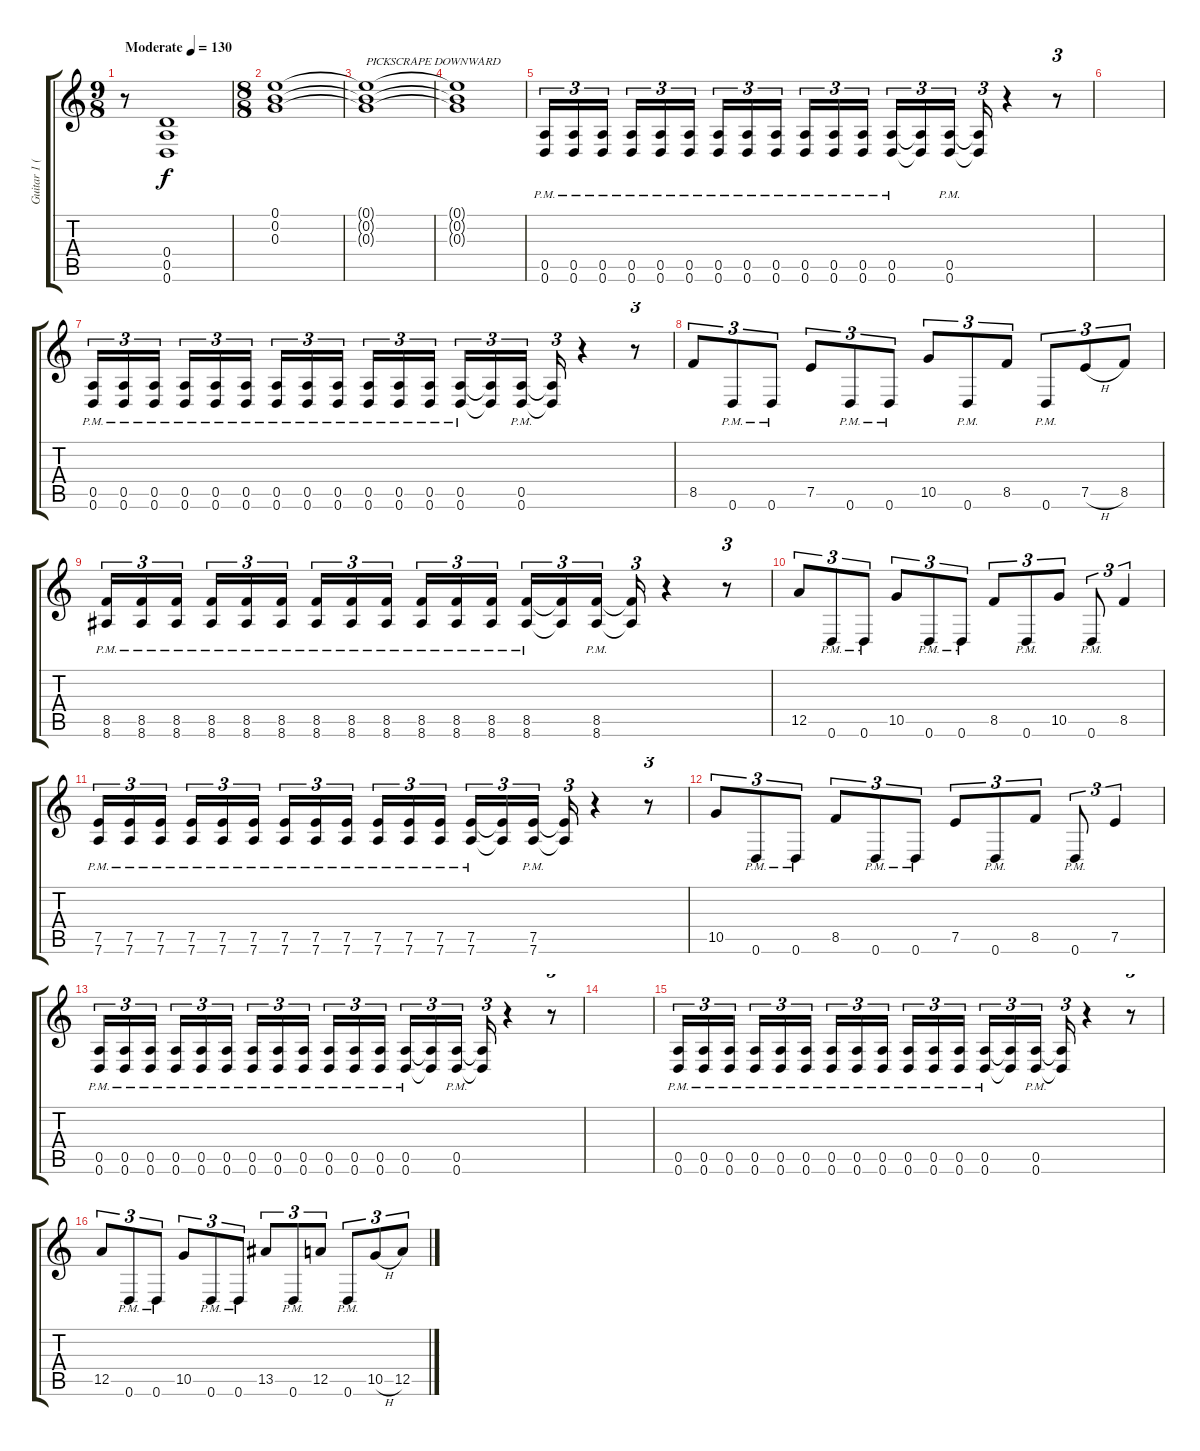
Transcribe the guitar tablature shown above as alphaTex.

\track ("Guitar 1 (right speaker)" "Guitar 1 (") {instrument distortionguitar}
\staff {score tabs}
\tuning (E4 B3 G3 D3 A2 D2) {hide}
\ts (9 8)
\tempo (130 "Moderate")
\clef g2
\ks c
r.8{dy f instrument distortionguitar} (0.4 0.5 0.6).1 |
\ts (8 8)
(0.1 0.2 0.3).1 |
(0.1{t} 0.2{t} 0.3{t}).1{txt "PICKSCRAPE DOWNWARD"} |
(0.1{t} 0.2{t} 0.3{t}).1 |
(0.5{pm} 0.6{pm}).16{tu (3 2)} (0.5{pm} 0.6{pm}).16{tu (3 2)} (0.5{pm} 0.6{pm}).16{tu (3 2)} (0.5{pm} 0.6{pm}).16{tu (3 2)} (0.5{pm} 0.6{pm}).16{tu (3 2)} (0.5{pm} 0.6{pm}).16{tu (3 2)} (0.5{pm} 0.6{pm}).16{tu (3 2)} (0.5{pm} 0.6{pm}).16{tu (3 2)} (0.5{pm} 0.6{pm}).16{tu (3 2)} (0.5{pm} 0.6{pm}).16{tu (3 2)} (0.5{pm} 0.6{pm}).16{tu (3 2)} (0.5{pm} 0.6{pm}).16{tu (3 2)} (0.5{pm} 0.6{pm}).16{tu (3 2)} (0.5{t} 0.6{t}).16{tu (3 2)} (0.5{pm} 0.6{pm}).16{tu (3 2)} (0.5{t} 0.6{t}).16{tu (3 2)} r.4 r.8{tu (3 2)} |
|
(0.5{pm} 0.6{pm}).16{tu (3 2)} (0.5{pm} 0.6{pm}).16{tu (3 2)} (0.5{pm} 0.6{pm}).16{tu (3 2)} (0.5{pm} 0.6{pm}).16{tu (3 2)} (0.5{pm} 0.6{pm}).16{tu (3 2)} (0.5{pm} 0.6{pm}).16{tu (3 2)} (0.5{pm} 0.6{pm}).16{tu (3 2)} (0.5{pm} 0.6{pm}).16{tu (3 2)} (0.5{pm} 0.6{pm}).16{tu (3 2)} (0.5{pm} 0.6{pm}).16{tu (3 2)} (0.5{pm} 0.6{pm}).16{tu (3 2)} (0.5{pm} 0.6{pm}).16{tu (3 2)} (0.5{pm} 0.6{pm}).16{tu (3 2)} (0.5{t} 0.6{t}).16{tu (3 2)} (0.5{pm} 0.6{pm}).16{tu (3 2)} (0.5{t} 0.6{t}).16{tu (3 2)} r.4 r.8{tu (3 2)} |
8.5.8{tu (3 2)} 0.6{pm}.8{tu (3 2)} 0.6{pm}.8{tu (3 2)} 7.5.8{tu (3 2)} 0.6{pm}.8{tu (3 2)} 0.6{pm}.8{tu (3 2)} 10.5.8{tu (3 2)} 0.6{pm}.8{tu (3 2)} 8.5.8{tu (3 2)} 0.6{pm}.8{tu (3 2)} 7.5{h}.8{tu (3 2)} 8.5.8{tu (3 2)} |
(8.5{pm} 8.6{pm}).16{tu (3 2)} (8.5{pm} 8.6{pm}).16{tu (3 2)} (8.5{pm} 8.6{pm}).16{tu (3 2)} (8.5{pm} 8.6{pm}).16{tu (3 2)} (8.5{pm} 8.6{pm}).16{tu (3 2)} (8.5{pm} 8.6{pm}).16{tu (3 2)} (8.5{pm} 8.6{pm}).16{tu (3 2)} (8.5{pm} 8.6{pm}).16{tu (3 2)} (8.5{pm} 8.6{pm}).16{tu (3 2)} (8.5{pm} 8.6{pm}).16{tu (3 2)} (8.5{pm} 8.6{pm}).16{tu (3 2)} (8.5{pm} 8.6{pm}).16{tu (3 2)} (8.5{pm} 8.6{pm}).16{tu (3 2)} (8.5{t} 8.6{t}).16{tu (3 2)} (8.5{pm} 8.6{pm}).16{tu (3 2)} (8.5{t} 8.6{t}).16{tu (3 2)} r.4 r.8{tu (3 2)} |
12.5.8{tu (3 2)} 0.6{pm}.8{tu (3 2)} 0.6{pm}.8{tu (3 2)} 10.5.8{tu (3 2)} 0.6{pm}.8{tu (3 2)} 0.6{pm}.8{tu (3 2)} 8.5.8{tu (3 2)} 0.6{pm}.8{tu (3 2)} 10.5.8{tu (3 2)} 0.6{pm}.8{tu (3 2)} 8.5.4{tu (3 2)} |
(7.5{pm} 7.6{pm}).16{tu (3 2)} (7.5{pm} 7.6{pm}).16{tu (3 2)} (7.5{pm} 7.6{pm}).16{tu (3 2)} (7.5{pm} 7.6{pm}).16{tu (3 2)} (7.5{pm} 7.6{pm}).16{tu (3 2)} (7.5{pm} 7.6{pm}).16{tu (3 2)} (7.5{pm} 7.6{pm}).16{tu (3 2)} (7.5{pm} 7.6{pm}).16{tu (3 2)} (7.5{pm} 7.6{pm}).16{tu (3 2)} (7.5{pm} 7.6{pm}).16{tu (3 2)} (7.5{pm} 7.6{pm}).16{tu (3 2)} (7.5{pm} 7.6{pm}).16{tu (3 2)} (7.5{pm} 7.6{pm}).16{tu (3 2)} (7.5{t} 7.6{t}).16{tu (3 2)} (7.5{pm} 7.6{pm}).16{tu (3 2)} (7.5{t} 7.6{t}).16{tu (3 2)} r.4 r.8{tu (3 2)} |
10.5.8{tu (3 2)} 0.6{pm}.8{tu (3 2)} 0.6{pm}.8{tu (3 2)} 8.5.8{tu (3 2)} 0.6{pm}.8{tu (3 2)} 0.6{pm}.8{tu (3 2)} 7.5.8{tu (3 2)} 0.6{pm}.8{tu (3 2)} 8.5.8{tu (3 2)} 0.6{pm}.8{tu (3 2)} 7.5.4{tu (3 2)} |
(0.5{pm} 0.6{pm}).16{tu (3 2)} (0.5{pm} 0.6{pm}).16{tu (3 2)} (0.5{pm} 0.6{pm}).16{tu (3 2)} (0.5{pm} 0.6{pm}).16{tu (3 2)} (0.5{pm} 0.6{pm}).16{tu (3 2)} (0.5{pm} 0.6{pm}).16{tu (3 2)} (0.5{pm} 0.6{pm}).16{tu (3 2)} (0.5{pm} 0.6{pm}).16{tu (3 2)} (0.5{pm} 0.6{pm}).16{tu (3 2)} (0.5{pm} 0.6{pm}).16{tu (3 2)} (0.5{pm} 0.6{pm}).16{tu (3 2)} (0.5{pm} 0.6{pm}).16{tu (3 2)} (0.5{pm} 0.6{pm}).16{tu (3 2)} (0.5{t} 0.6{t}).16{tu (3 2)} (0.5{pm} 0.6{pm}).16{tu (3 2)} (0.5{t} 0.6{t}).16{tu (3 2)} r.4 r.8{tu (3 2)} |
|
(0.5{pm} 0.6{pm}).16{tu (3 2)} (0.5{pm} 0.6{pm}).16{tu (3 2)} (0.5{pm} 0.6{pm}).16{tu (3 2)} (0.5{pm} 0.6{pm}).16{tu (3 2)} (0.5{pm} 0.6{pm}).16{tu (3 2)} (0.5{pm} 0.6{pm}).16{tu (3 2)} (0.5{pm} 0.6{pm}).16{tu (3 2)} (0.5{pm} 0.6{pm}).16{tu (3 2)} (0.5{pm} 0.6{pm}).16{tu (3 2)} (0.5{pm} 0.6{pm}).16{tu (3 2)} (0.5{pm} 0.6{pm}).16{tu (3 2)} (0.5{pm} 0.6{pm}).16{tu (3 2)} (0.5{pm} 0.6{pm}).16{tu (3 2)} (0.5{t} 0.6{t}).16{tu (3 2)} (0.5{pm} 0.6{pm}).16{tu (3 2)} (0.5{t} 0.6{t}).16{tu (3 2)} r.4 r.8{tu (3 2)} |
12.5.8{tu (3 2)} 0.6{pm}.8{tu (3 2)} 0.6{pm}.8{tu (3 2)} 10.5.8{tu (3 2)} 0.6{pm}.8{tu (3 2)} 0.6{pm}.8{tu (3 2)} 13.5.8{tu (3 2)} 0.6{pm}.8{tu (3 2)} 12.5.8{tu (3 2)} 0.6{pm}.8{tu (3 2)} 10.5{h}.8{tu (3 2)} 12.5.8{tu (3 2)}
